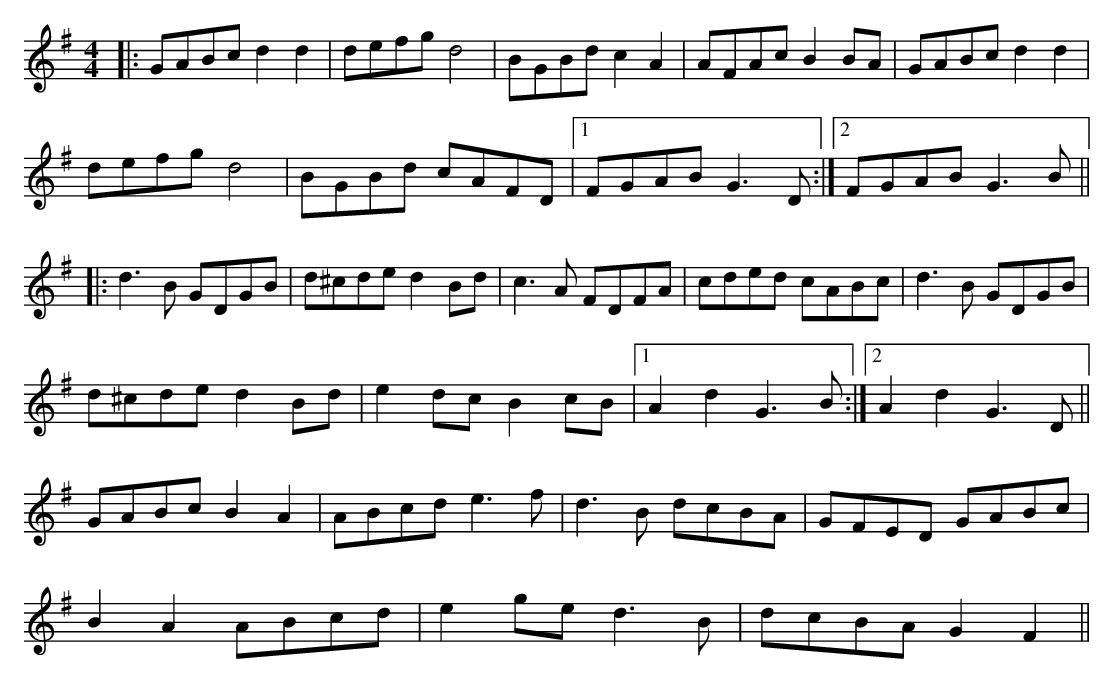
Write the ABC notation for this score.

X:1
M:4/4
K:G
|:GABc d2d2|defg d4|BGBd c2A2|AFAc B2BA|GABc d2d2|
defg d4|BGBd cAFD|1 FGAB G3D:|2 FGAB G3B||
|:d3B GDGB|d^cde d2Bd|c3A FDFA|cded cABc|d3B GDGB|
d^cde d2Bd|e2dc B2cB|1 A2d2 G3B:|2 A2d2 G3D||
GABc B2A2|ABcd e3f|d3B dcBA|GFED GABc|
B2A2 ABcd|e2ge d3B|dcBA G2F2||
